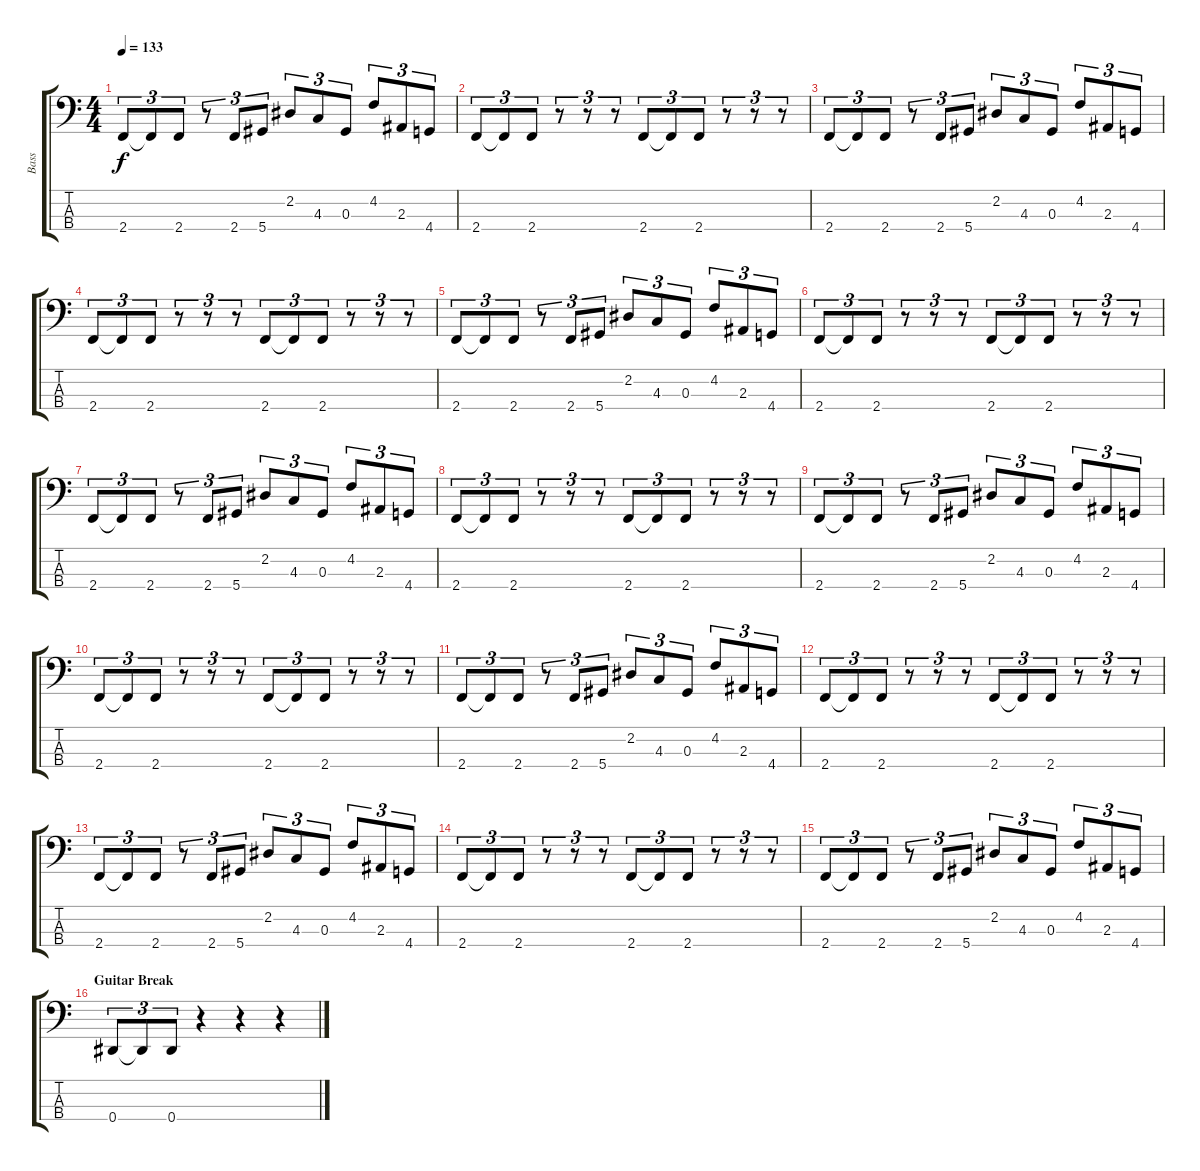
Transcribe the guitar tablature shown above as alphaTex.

\track ("Bass" "Bass") {instrument electricbasspick}
\staff {score tabs}
\tuning (Gb2 Db2 Ab1 Eb1) {hide}
\ts (4 4)
\tempo 133
\clef f4
\ks c
2.4.8{tu (3 2) dy f} 2.4{t}.8{tu (3 2)} 2.4.8{tu (3 2)} r.8{tu (3 2)} 2.4.8{tu (3 2)} 5.4.8{tu (3 2)} 2.2.8{tu (3 2)} 4.3.8{tu (3 2)} 0.3.8{tu (3 2)} 4.2.8{tu (3 2)} 2.3.8{tu (3 2)} 4.4.8{tu (3 2)} |
2.4.8{tu (3 2)} 2.4{t}.8{tu (3 2)} 2.4.8{tu (3 2)} r.8{tu (3 2)} r.8{tu (3 2)} r.8{tu (3 2)} 2.4.8{tu (3 2)} 2.4{t}.8{tu (3 2)} 2.4.8{tu (3 2)} r.8{tu (3 2)} r.8{tu (3 2)} r.8{tu (3 2)} |
2.4.8{tu (3 2)} 2.4{t}.8{tu (3 2)} 2.4.8{tu (3 2)} r.8{tu (3 2)} 2.4.8{tu (3 2)} 5.4.8{tu (3 2)} 2.2.8{tu (3 2)} 4.3.8{tu (3 2)} 0.3.8{tu (3 2)} 4.2.8{tu (3 2)} 2.3.8{tu (3 2)} 4.4.8{tu (3 2)} |
2.4.8{tu (3 2)} 2.4{t}.8{tu (3 2)} 2.4.8{tu (3 2)} r.8{tu (3 2)} r.8{tu (3 2)} r.8{tu (3 2)} 2.4.8{tu (3 2)} 2.4{t}.8{tu (3 2)} 2.4.8{tu (3 2)} r.8{tu (3 2)} r.8{tu (3 2)} r.8{tu (3 2)} |
2.4.8{tu (3 2)} 2.4{t}.8{tu (3 2)} 2.4.8{tu (3 2)} r.8{tu (3 2)} 2.4.8{tu (3 2)} 5.4.8{tu (3 2)} 2.2.8{tu (3 2)} 4.3.8{tu (3 2)} 0.3.8{tu (3 2)} 4.2.8{tu (3 2)} 2.3.8{tu (3 2)} 4.4.8{tu (3 2)} |
2.4.8{tu (3 2)} 2.4{t}.8{tu (3 2)} 2.4.8{tu (3 2)} r.8{tu (3 2)} r.8{tu (3 2)} r.8{tu (3 2)} 2.4.8{tu (3 2)} 2.4{t}.8{tu (3 2)} 2.4.8{tu (3 2)} r.8{tu (3 2)} r.8{tu (3 2)} r.8{tu (3 2)} |
2.4.8{tu (3 2)} 2.4{t}.8{tu (3 2)} 2.4.8{tu (3 2)} r.8{tu (3 2)} 2.4.8{tu (3 2)} 5.4.8{tu (3 2)} 2.2.8{tu (3 2)} 4.3.8{tu (3 2)} 0.3.8{tu (3 2)} 4.2.8{tu (3 2)} 2.3.8{tu (3 2)} 4.4.8{tu (3 2)} |
2.4.8{tu (3 2)} 2.4{t}.8{tu (3 2)} 2.4.8{tu (3 2)} r.8{tu (3 2)} r.8{tu (3 2)} r.8{tu (3 2)} 2.4.8{tu (3 2)} 2.4{t}.8{tu (3 2)} 2.4.8{tu (3 2)} r.8{tu (3 2)} r.8{tu (3 2)} r.8{tu (3 2)} |
2.4.8{tu (3 2)} 2.4{t}.8{tu (3 2)} 2.4.8{tu (3 2)} r.8{tu (3 2)} 2.4.8{tu (3 2)} 5.4.8{tu (3 2)} 2.2.8{tu (3 2)} 4.3.8{tu (3 2)} 0.3.8{tu (3 2)} 4.2.8{tu (3 2)} 2.3.8{tu (3 2)} 4.4.8{tu (3 2)} |
2.4.8{tu (3 2)} 2.4{t}.8{tu (3 2)} 2.4.8{tu (3 2)} r.8{tu (3 2)} r.8{tu (3 2)} r.8{tu (3 2)} 2.4.8{tu (3 2)} 2.4{t}.8{tu (3 2)} 2.4.8{tu (3 2)} r.8{tu (3 2)} r.8{tu (3 2)} r.8{tu (3 2)} |
2.4.8{tu (3 2)} 2.4{t}.8{tu (3 2)} 2.4.8{tu (3 2)} r.8{tu (3 2)} 2.4.8{tu (3 2)} 5.4.8{tu (3 2)} 2.2.8{tu (3 2)} 4.3.8{tu (3 2)} 0.3.8{tu (3 2)} 4.2.8{tu (3 2)} 2.3.8{tu (3 2)} 4.4.8{tu (3 2)} |
2.4.8{tu (3 2)} 2.4{t}.8{tu (3 2)} 2.4.8{tu (3 2)} r.8{tu (3 2)} r.8{tu (3 2)} r.8{tu (3 2)} 2.4.8{tu (3 2)} 2.4{t}.8{tu (3 2)} 2.4.8{tu (3 2)} r.8{tu (3 2)} r.8{tu (3 2)} r.8{tu (3 2)} |
2.4.8{tu (3 2)} 2.4{t}.8{tu (3 2)} 2.4.8{tu (3 2)} r.8{tu (3 2)} 2.4.8{tu (3 2)} 5.4.8{tu (3 2)} 2.2.8{tu (3 2)} 4.3.8{tu (3 2)} 0.3.8{tu (3 2)} 4.2.8{tu (3 2)} 2.3.8{tu (3 2)} 4.4.8{tu (3 2)} |
2.4.8{tu (3 2)} 2.4{t}.8{tu (3 2)} 2.4.8{tu (3 2)} r.8{tu (3 2)} r.8{tu (3 2)} r.8{tu (3 2)} 2.4.8{tu (3 2)} 2.4{t}.8{tu (3 2)} 2.4.8{tu (3 2)} r.8{tu (3 2)} r.8{tu (3 2)} r.8{tu (3 2)} |
2.4.8{tu (3 2)} 2.4{t}.8{tu (3 2)} 2.4.8{tu (3 2)} r.8{tu (3 2)} 2.4.8{tu (3 2)} 5.4.8{tu (3 2)} 2.2.8{tu (3 2)} 4.3.8{tu (3 2)} 0.3.8{tu (3 2)} 4.2.8{tu (3 2)} 2.3.8{tu (3 2)} 4.4.8{tu (3 2)} |
\section ("" "Guitar Break")
0.4.8{tu (3 2)} 0.4{t}.8{tu (3 2)} 0.4.8{tu (3 2)} r.4 r.4 r.4
